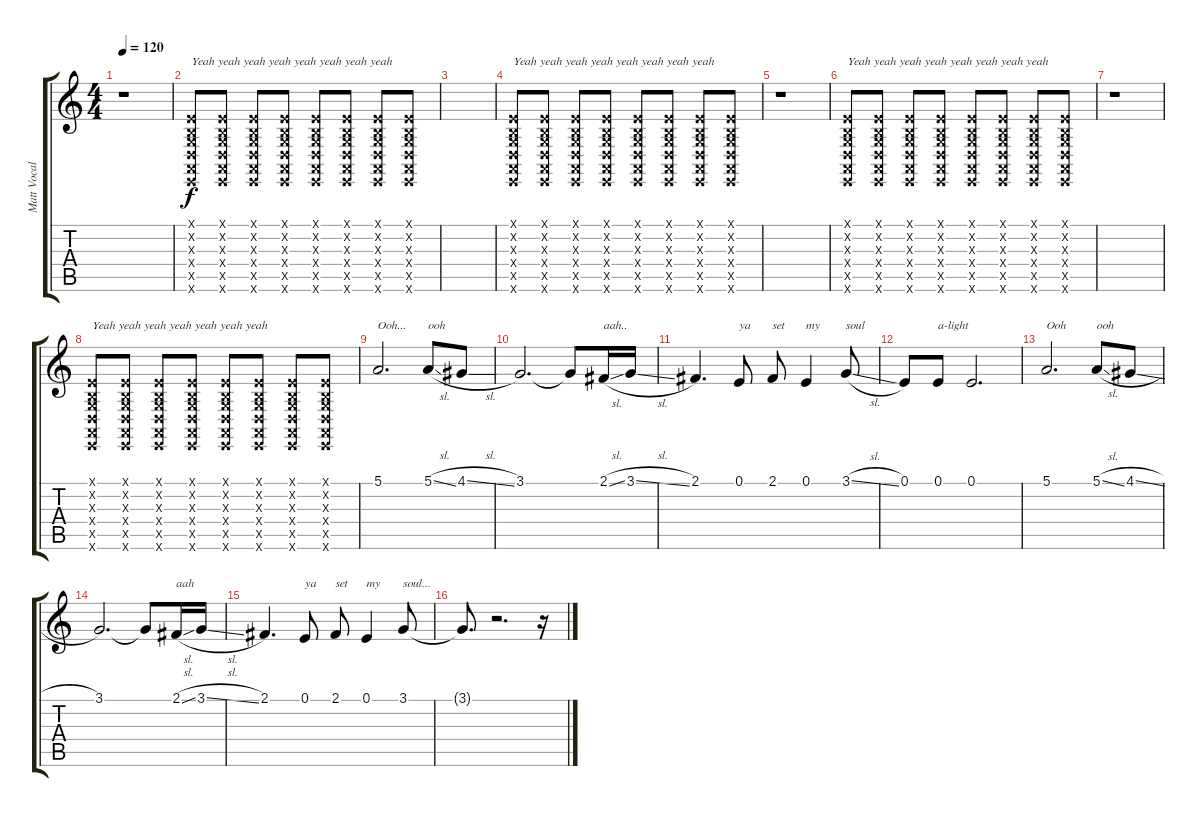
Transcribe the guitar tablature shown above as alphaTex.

\track ("Matt Vocals" "Matt Vocal") {instrument altosax}
\staff {score tabs}
\tuning (E4 B3 G3 D3 A2 E2) {hide}
\ts (4 4)
\tempo 120
\clef g2
\ks c
r.1{dy f} |
(0.1{x} 0.2{x} 0.3{x} 0.4{x} 0.5{x} 0.6{x}).8{txt "Yeah yeah yeah yeah yeah yeah yeah yeah"} (0.1{x} 0.2{x} 0.3{x} 0.4{x} 0.5{x} 0.6{x}).8 (0.1{x} 0.2{x} 0.3{x} 0.4{x} 0.5{x} 0.6{x}).8 (0.1{x} 0.2{x} 0.3{x} 0.4{x} 0.5{x} 0.6{x}).8 (0.1{x} 0.2{x} 0.3{x} 0.4{x} 0.5{x} 0.6{x}).8 (0.1{x} 0.2{x} 0.3{x} 0.4{x} 0.5{x} 0.6{x}).8 (0.1{x} 0.2{x} 0.3{x} 0.4{x} 0.5{x} 0.6{x}).8 (0.1{x} 0.2{x} 0.3{x} 0.4{x} 0.5{x} 0.6{x}).8 |
|
(0.1{x} 0.2{x} 0.3{x} 0.4{x} 0.5{x} 0.6{x}).8{txt "Yeah yeah yeah yeah yeah yeah yeah yeah"} (0.1{x} 0.2{x} 0.3{x} 0.4{x} 0.5{x} 0.6{x}).8 (0.1{x} 0.2{x} 0.3{x} 0.4{x} 0.5{x} 0.6{x}).8 (0.1{x} 0.2{x} 0.3{x} 0.4{x} 0.5{x} 0.6{x}).8 (0.1{x} 0.2{x} 0.3{x} 0.4{x} 0.5{x} 0.6{x}).8 (0.1{x} 0.2{x} 0.3{x} 0.4{x} 0.5{x} 0.6{x}).8 (0.1{x} 0.2{x} 0.3{x} 0.4{x} 0.5{x} 0.6{x}).8 (0.1{x} 0.2{x} 0.3{x} 0.4{x} 0.5{x} 0.6{x}).8 |
r.1 |
(0.1{x} 0.2{x} 0.3{x} 0.4{x} 0.5{x} 0.6{x}).8{txt "Yeah yeah yeah yeah yeah yeah yeah yeah"} (0.1{x} 0.2{x} 0.3{x} 0.4{x} 0.5{x} 0.6{x}).8 (0.1{x} 0.2{x} 0.3{x} 0.4{x} 0.5{x} 0.6{x}).8 (0.1{x} 0.2{x} 0.3{x} 0.4{x} 0.5{x} 0.6{x}).8 (0.1{x} 0.2{x} 0.3{x} 0.4{x} 0.5{x} 0.6{x}).8 (0.1{x} 0.2{x} 0.3{x} 0.4{x} 0.5{x} 0.6{x}).8 (0.1{x} 0.2{x} 0.3{x} 0.4{x} 0.5{x} 0.6{x}).8 (0.1{x} 0.2{x} 0.3{x} 0.4{x} 0.5{x} 0.6{x}).8 |
r.1 |
(0.1{x} 0.2{x} 0.3{x} 0.4{x} 0.5{x} 0.6{x}).8{txt "Yeah yeah yeah yeah yeah yeah yeah "} (0.1{x} 0.2{x} 0.3{x} 0.4{x} 0.5{x} 0.6{x}).8 (0.1{x} 0.2{x} 0.3{x} 0.4{x} 0.5{x} 0.6{x}).8 (0.1{x} 0.2{x} 0.3{x} 0.4{x} 0.5{x} 0.6{x}).8 (0.1{x} 0.2{x} 0.3{x} 0.4{x} 0.5{x} 0.6{x}).8 (0.1{x} 0.2{x} 0.3{x} 0.4{x} 0.5{x} 0.6{x}).8 (0.1{x} 0.2{x} 0.3{x} 0.4{x} 0.5{x} 0.6{x}).8 (0.1{x} 0.2{x} 0.3{x} 0.4{x} 0.5{x} 0.6{x}).8 |
5.1.2{d txt "Ooh..."} 5.1{sl}.8{txt "ooh"} 4.1{sl}.8 |
3.1.2{d} 3.1{t}.8 2.1{sl}.16{txt "aah.."} 3.1{sl}.16 |
2.1.4{d} 0.1.8{txt "ya "} 2.1.8{txt "set"} 0.1.4{txt "my"} 3.1{sl}.8{txt "soul"} |
0.1.8 0.1.8{txt "a-light"} 0.1.2{d} |
5.1.2{d txt "Ooh"} 5.1{sl}.8{txt "ooh"} 4.1{sl}.8 |
3.1.2{d} 3.1{t}.8 2.1{sl}.16{txt "aah"} 3.1{sl}.16 |
2.1.4{d} 0.1.8{txt "ya "} 2.1.8{txt "set"} 0.1.4{txt "my"} 3.1.8{txt "soul..."} |
3.1{t}.8{d} r.2{d} r.16
